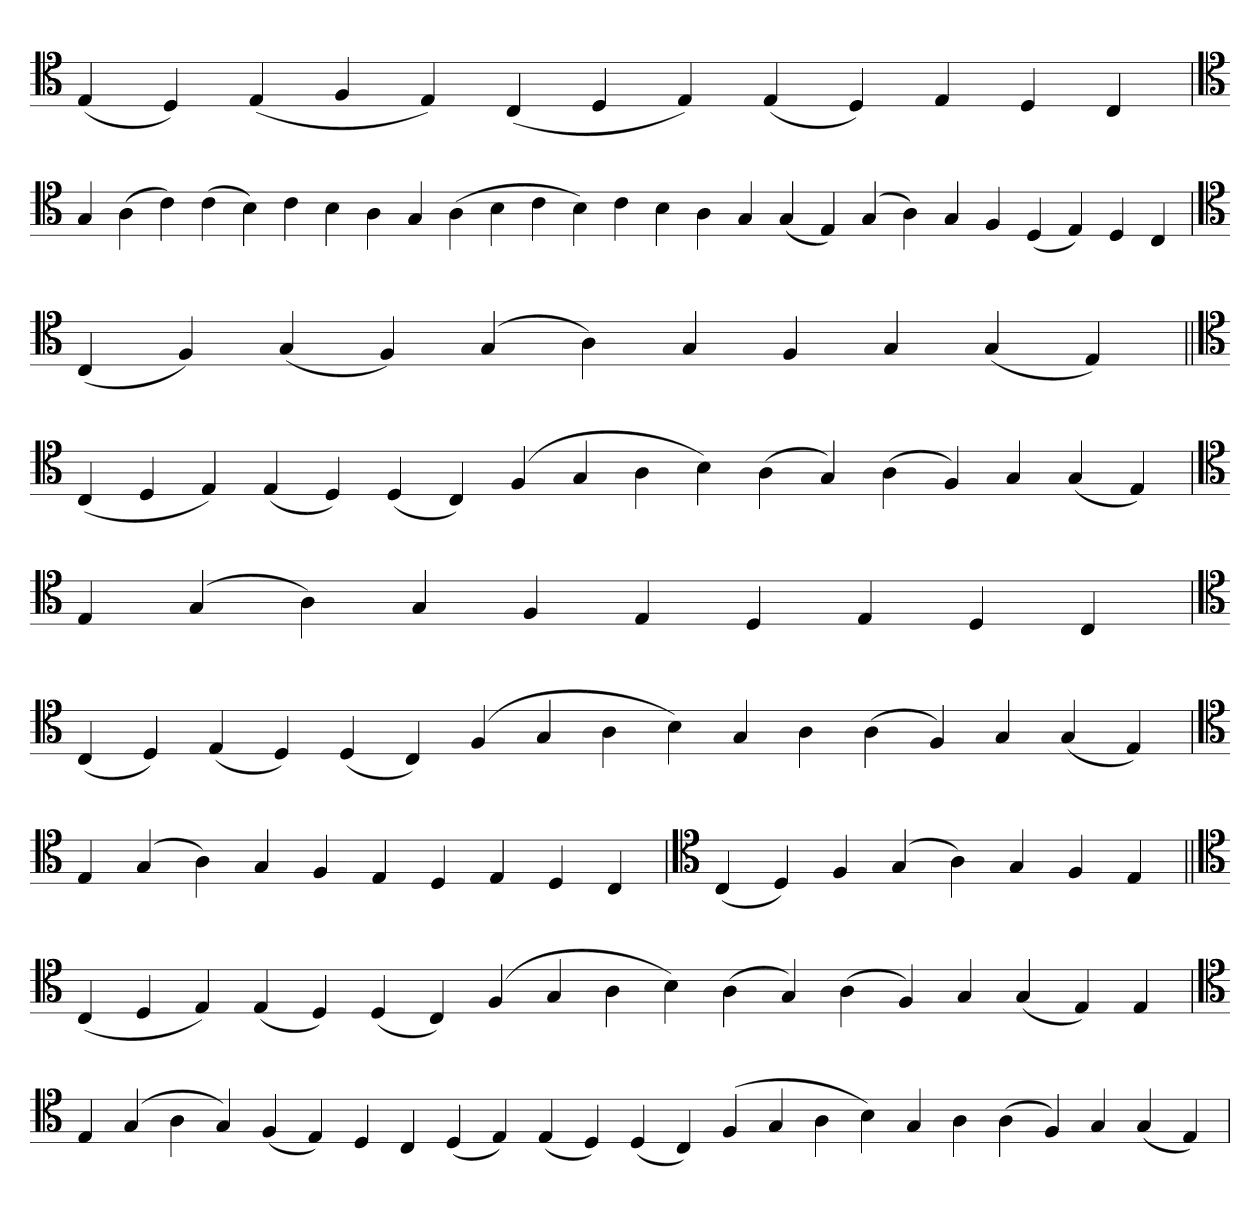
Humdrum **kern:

**kern
*part1
*staff1
*clefC4
=
(4E
4D)
(4E
4F
4E)
(4C
4D
4E)
(4E
4D)
4E
4D
4C
=`
*clefC4
4G
(4A
4c)
(4c
4B)
4c
4B
4A
4G
(4A
4B
4c
4B)
4c
4B
4A
4G
(4G
4E)
(4G
4A)
4G
4F
(4D
4E)
4D
4C
=`
*clefC4
(4C
4F)
(4G
4F)
(4G
4A)
4G
4F
4G
(4G
4E)
=||
*clefC4
(4C
4D
4E)
(4E
4D)
(4D
4C)
(4F
4G
4A
4B)
(4A
4G)
(4A
4F)
4G
(4G
4E)
=`
*clefC4
4E
(4G
4A)
4G
4F
4E
4D
4E
4D
4C
='
*clefC4
(4C
4D)
(4E
4D)
(4D
4C)
(4F
4G
4A
4B)
4G
4A
(4A
4F)
4G
(4G
4E)
=`
*clefC4
4E
(4G
4A)
4G
4F
4E
4D
4E
4D
4C
=`
*clefC4
(4C
4D)
4F
(4G
4A)
4G
4F
4E
=||
*clefC4
(4C
4D
4E)
(4E
4D)
(4D
4C)
(4F
4G
4A
4B)
(4A
4G)
(4A
4F)
4G
(4G
4E)
4E
=`
*clefC4
4E
(4G
4A
4G)
(4F
4E)
4D
4C
(4D
4E)
(4E
4D)
(4D
4C)
(4F
4G
4A
4B)
4G
4A
(4A
4F)
4G
(4G
4E)
=`
*-
